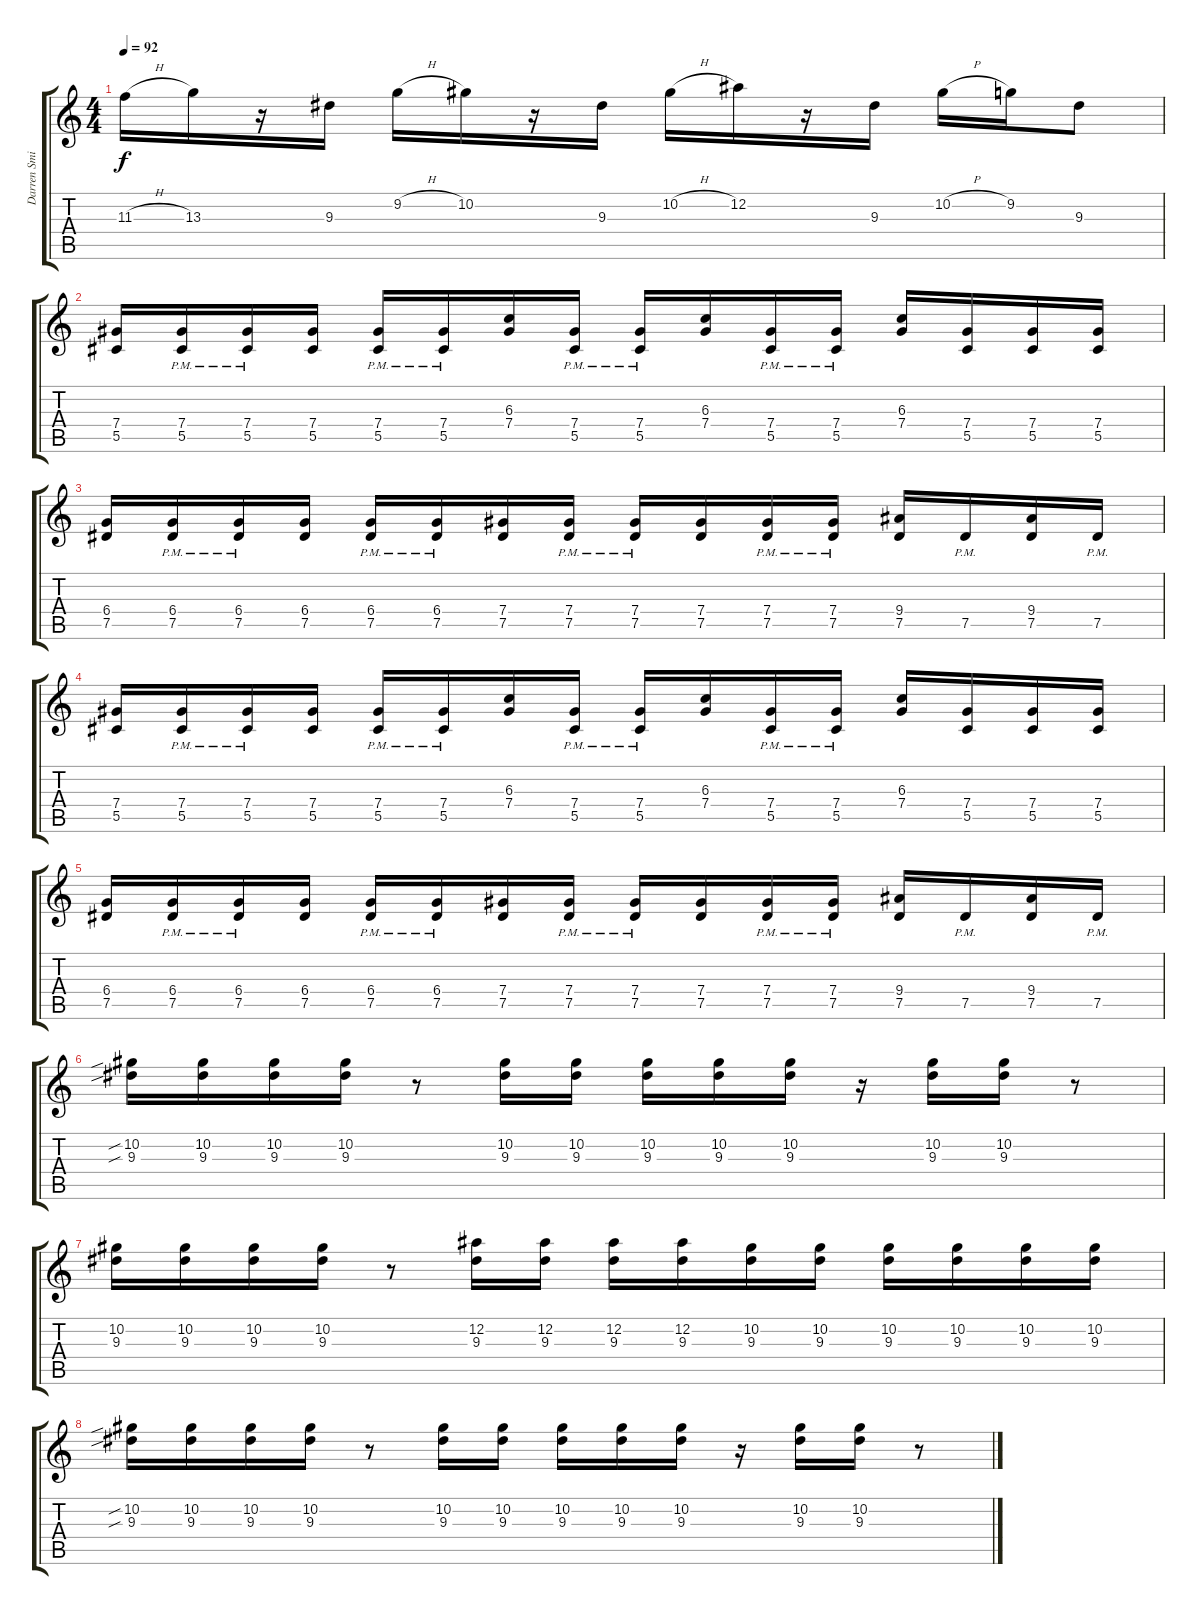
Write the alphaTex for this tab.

\track ("Darren Smith" "Darren Smi") {instrument overdrivenguitar}
\staff {score tabs}
\tuning (Eb4 Bb3 Gb3 Db3 Ab2 Db2) {hide}
\ts (4 4)
\tempo 92
\clef g2
\ks c
11.3{h}.16{dy f} 13.3.16 r.16 9.3.16 9.2{h}.16 10.2.16 r.16 9.3.16 10.2{h}.16 12.2.16 r.16 9.3.16 10.2{h}.16 9.2.16 9.3.8 |
(7.4 5.5).16 (7.4{pm} 5.5{pm}).16 (7.4{pm} 5.5{pm}).16 (7.4 5.5).16 (7.4{pm} 5.5{pm}).16 (7.4{pm} 5.5{pm}).16 (6.3 7.4).16 (7.4{pm} 5.5{pm}).16 (7.4{pm} 5.5{pm}).16 (6.3 7.4).16 (7.4{pm} 5.5{pm}).16 (7.4{pm} 5.5{pm}).16 (6.3 7.4).16 (7.4 5.5).16 (7.4 5.5).16 (7.4 5.5).16 |
(6.4 7.5).16 (6.4{pm} 7.5{pm}).16 (6.4{pm} 7.5{pm}).16 (6.4 7.5).16 (6.4{pm} 7.5{pm}).16 (6.4{pm} 7.5{pm}).16 (7.4 7.5).16 (7.4{pm} 7.5{pm}).16 (7.4{pm} 7.5{pm}).16 (7.4 7.5).16 (7.4{pm} 7.5{pm}).16 (7.4{pm} 7.5{pm}).16 (9.4 7.5).16 7.5{pm}.16 (9.4 7.5).16 7.5{pm}.16 |
(7.4 5.5).16 (7.4{pm} 5.5{pm}).16 (7.4{pm} 5.5{pm}).16 (7.4 5.5).16 (7.4{pm} 5.5{pm}).16 (7.4{pm} 5.5{pm}).16 (6.3 7.4).16 (7.4{pm} 5.5{pm}).16 (7.4{pm} 5.5{pm}).16 (6.3 7.4).16 (7.4{pm} 5.5{pm}).16 (7.4{pm} 5.5{pm}).16 (6.3 7.4).16 (7.4 5.5).16 (7.4 5.5).16 (7.4 5.5).16 |
(6.4 7.5).16 (6.4{pm} 7.5{pm}).16 (6.4{pm} 7.5{pm}).16 (6.4 7.5).16 (6.4{pm} 7.5{pm}).16 (6.4{pm} 7.5{pm}).16 (7.4 7.5).16 (7.4{pm} 7.5{pm}).16 (7.4{pm} 7.5{pm}).16 (7.4 7.5).16 (7.4{pm} 7.5{pm}).16 (7.4{pm} 7.5{pm}).16 (9.4 7.5).16 7.5{pm}.16 (9.4 7.5).16 7.5{pm}.16 |
(10.2{sib} 9.3{sib}).16 (10.2 9.3).16 (10.2 9.3).16 (10.2 9.3).16 r.8 (10.2 9.3).16 (10.2 9.3).16 (10.2 9.3).16 (10.2 9.3).16 (10.2 9.3).16 r.16 (10.2 9.3).16 (10.2 9.3).16 r.8 |
(10.2 9.3).16 (10.2 9.3).16 (10.2 9.3).16 (10.2 9.3).16 r.8 (12.2 9.3).16 (12.2 9.3).16 (12.2 9.3).16 (12.2 9.3).16 (10.2 9.3).16 (10.2 9.3).16 (10.2 9.3).16 (10.2 9.3).16 (10.2 9.3).16 (10.2 9.3).16 |
(10.2{sib} 9.3{sib}).16 (10.2 9.3).16 (10.2 9.3).16 (10.2 9.3).16 r.8 (10.2 9.3).16 (10.2 9.3).16 (10.2 9.3).16 (10.2 9.3).16 (10.2 9.3).16 r.16 (10.2 9.3).16 (10.2 9.3).16 r.8
